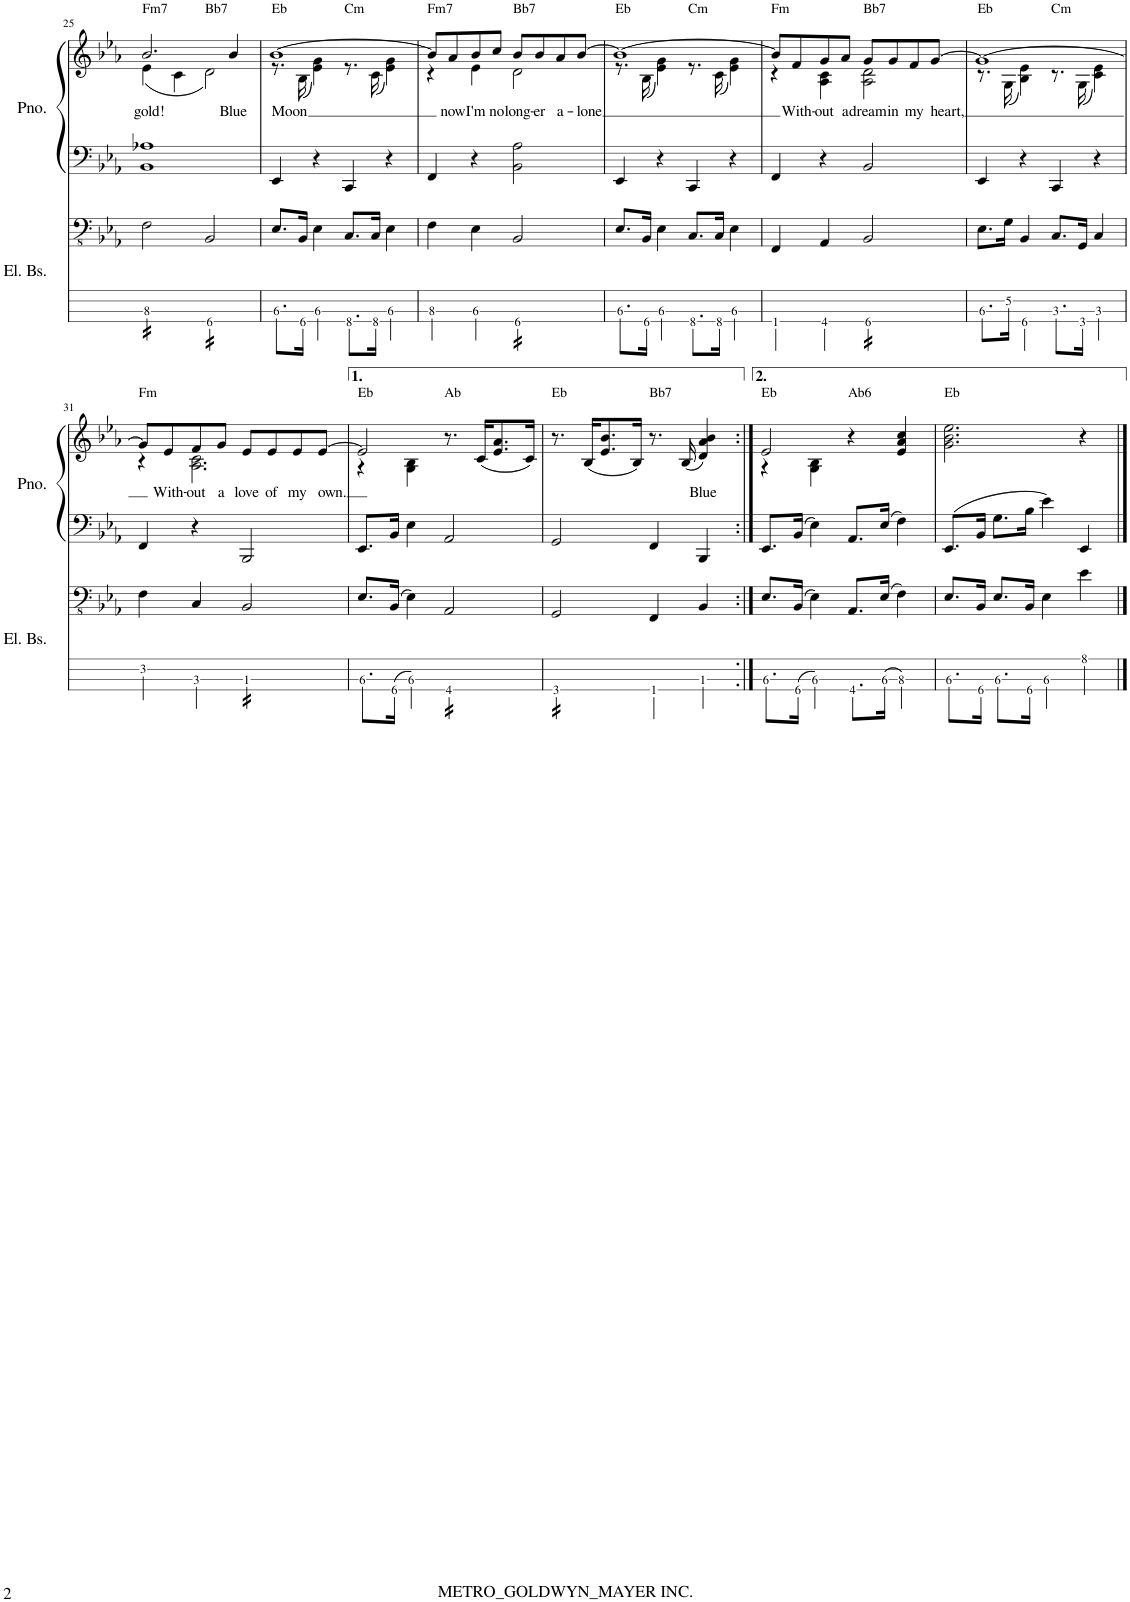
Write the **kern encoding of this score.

**kern	**kern	**kern	**kern	**text
*part2	*part2	*part1	*part1	*part1
*staff4	*staff3	*staff2	*staff1	*staff1
*I"Elektrische bas	*	*I"Piano	*	*
*I'El. Bs.	*	*I'Pno.	*	*
!!LO:PB:g=z
*	*clefFv4	*clefF4	*clefG2	*
*k[b-e-a-]	*k[b-e-a-]	*k[b-e-a-]	*k[b-e-a-]	*
*M4/4	*M4/4	*M4/4	*M4/4	*
=25	=25	=25	=25	=25
!	!	!	!LO:TX:a:t=Fm7	!
!	!	!	!	!LO:LY:b
*	*	*	*^	*
2FF\	2FF\	1BB- 1A-X	2.b-/	(4e-\	gold!
.	.	.	.	4c\	.
!	!	!	!	!LO:TX:a:t=Bb7	!
2BBB-\	2BBB-/	.	.	2d\)	.
!	!	!	!	!	!LO:LY:b
.	.	.	4b-/	.	Blue
=26	=26	=26	=26	=26	=26
!	!	!	!LO:TX:a:t=Eb	!	!
!	!	!	!	!	!LO:LY:b
8.EE-\L	8.EE-/L	4EE-/	[1b-	8.r	Moon
16BBB-\Jk	16BBB-/Jk	.	.	(16B-\	.
4EE-\	4EE-\	4r	.	4e-\ 4g\)	.
!	!	!	!	!LO:TX:a:t=Cm	!
8.CC\L	8.CC/L	4CC/	.	8.r	.
16CC\Jk	16CC/Jk	.	.	(16c\	.
4EE-\	4EE-\	4r	.	4e-\ 4g\)	.
=27	=27	=27	=27	=27	=27
!	!	!	!LO:TX:a:t=Fm7	!	!
4FF\	4FF\	4FF/	8b-/L]	4r	.
!	!	!	!	!	!LO:LY:b
.	.	.	8a-/	.	now
!	!	!	!	!	!LO:LY:b
4EE-\	4EE-\	4r	8b-/	4e-\	I'm
!	!	!	!	!	!LO:LY:b
.	.	.	8cc/J	.	no
!	!	!	!LO:TX:a:t=Bb7	!	!
!	!	!	!	!	!LO:LY:b
2BBB-\	2BBB-/	2BB-\ 2A-\	8b-/L	2d\	long-
!	!	!	!	!	!LO:LY:b
.	.	.	8b-/	.	-er
!	!	!	!	!	!LO:LY:b
.	.	.	8a-/	.	a-
!	!	!	!	!	!LO:LY:b
.	.	.	[8b-/J	.	-lone
=28	=28	=28	=28	=28	=28
!	!	!	!LO:TX:a:t=Eb	!	!
8.EE-\L	8.EE-/L	4EE-/	1b-_	8.r	.
16BBB-\Jk	16BBB-/Jk	.	.	(16B-\	.
4EE-\	4EE-\	4r	.	4e-\ 4g\)	.
!	!	!	!	!LO:TX:a:t=Cm	!
8.CC\L	8.CC/L	4CC/	.	8.r	.
16CC\Jk	16CC/Jk	.	.	(16c\	.
4EE-\	4EE-\	4r	.	4e-\ 4g\)	.
=29	=29	=29	=29	=29	=29
!	!	!	!LO:TX:a:t=Fm	!	!
4FFF\	4FFF/	4FF/	8b-/L]	4r	.
!	!	!	!	!	!LO:LY:b
.	.	.	8f/	.	With-
!	!	!	!	!	!LO:LY:b
4AAA-\	4AAA-/	4r	8g/	4A-\ 4c\	-out
!	!	!	!	!	!LO:LY:b
.	.	.	8a-/J	.	a
!	!	!	!LO:TX:a:t=Bb7	!	!
!	!	!	!	!	!LO:LY:b
2BBB-\	2BBB-/	2BB-/	8g/L	2A-\ 2d\	dream
!	!	!	!	!	!LO:LY:b
.	.	.	8g/	.	in
!	!	!	!	!	!LO:LY:b
.	.	.	8f/	.	my
!	!	!	!	!	!LO:LY:b
.	.	.	[8g/J	.	heart,
=30	=30	=30	=30	=30	=30
!	!	!	!LO:TX:a:t=Eb	!	!
8.EE-\L	8.EE-\L	4EE-/	1g_	8.r	.
16GG\Jk	16GG\Jk	.	.	(16G\	.
4BBB-\	4BBB-/	4r	.	4B-\ 4e-\)	.
!	!	!	!	!LO:TX:a:t=Cm	!
8.CC\L	8.CC/L	4CC/	.	8.r	.
16GGG\Jk	16GGG/Jk	.	.	(16G\	.
4CC\	4CC/	4r	.	4c\ 4e-\)	.
!!LO:LB:g=z	!!
=31	=31	=31	=31	=31	=31
!	!	!	!LO:TX:a:t=Fm	!	!
4FF\	4FF\	4FF/	8g/L]	4r	.
!	!	!	!	!	!LO:LY:b
.	.	.	8e-/	.	With-
!	!	!	!	!	!LO:LY:b
4CC\	4CC/	4r	8f/	2.A-\ 2.c\	-out
!	!	!	!	!	!LO:LY:b
.	.	.	8g/J	.	a
!	!	!	!	!	!LO:LY:b
2BBB-\	2BBB-/	2BBB-/	8e-/L	.	love
!	!	!	!	!	!LO:LY:b
.	.	.	8e-/	.	of
!	!	!	!	!	!LO:LY:b
.	.	.	8e-/	.	my
!	!	!	!	!	!LO:LY:b
.	.	.	[8e-/J	.	own.
=32	=32	=32	=32	=32	=32
!	!	!	!LO:TX:a:t=Eb	!	!
8.EE-\L	8.EE-/L	8.EE-/L	2e-/]	4r	.
16BBB-\Jk	(16BBB-/Jk	16BB-/Jk	.	.	.
4EE-\	4EE-\)	4E-\	.	4G\ 4B-\	.
!	!	!	!LO:TX:a:t=Ab	!	!
2AAA-\	2AAA-/	2AA-/	8.r	2ryy	.
.	.	.	(16c/KL	.	.
.	.	.	8.e-/ 8.a-/	.	.
.	.	.	16c/Jk)	.	.
*	*	*	*v	*v	*
=33	=33	=33	=33	=33
!	!	!	!LO:TX:a:t=Eb	!
2GGG\	2GGG/	2GG/	8.r	.
.	.	.	(16B-/KL	.
.	.	.	8.e-/ 8.b-/	.
.	.	.	16B-/Jk)	.
!	!	!	!LO:TX:a:t=Bb7	!
4FFF\	4FFF/	4FF/	8.r	.
.	.	.	(16B-/	.
!	!	!	!	!LO:LY:b
4BBB-\	4BBB-/	4BBB-/	4d/ 4a-/ 4b-/)	Blue
=34:|!	=34:|!	=34:|!	=34:|!	=34:|!
*	*	*	*^	*
!	!	!	!LO:TX:a:t=Eb	!	!
8.EE-\L	8.EE-/L	8.EE-/L	2e-/	4r	.
16BBB-\Jk	(16BBB-/Jk	16BB-/Jk	.	.	.
4EE-\	4EE-\)	4E-\	.	4G\ 4B-\	.
!	!	!	!LO:TX:a:t=Ab6	!	!
8.AAA-\L	8.AAA-/L	8.AA-/L	4r	2ryy	.
16EE-\Jk	(16EE-/Jk	16E-/Jk	.	.	.
4FF\	4FF\)	4F\	4e-/ 4a-/ 4cc/	.	.
*	*	*	*v	*v	*
=35	=35	=35	=35	=35
!	!	!	!LO:TX:a:t=Eb	!
8.EE-\L	8.EE-/L	8.EE-/L	2.g\ 2.b-\ 2.ee-\	.
16BBB-\Jk	16BBB-/Jk	16BB-/Jk	.	.
8.EE-\L	8.EE-/L	8.G\L	.	.
16BBB-\Jk	16BBB-/Jk	16B-\Jk	.	.
4EE-\	4EE-\	4e-\	.	.
4E-\	4E-\	4EE-/	4r	.
==	==	==	==	==
*-	*-	*-	*-	*-
